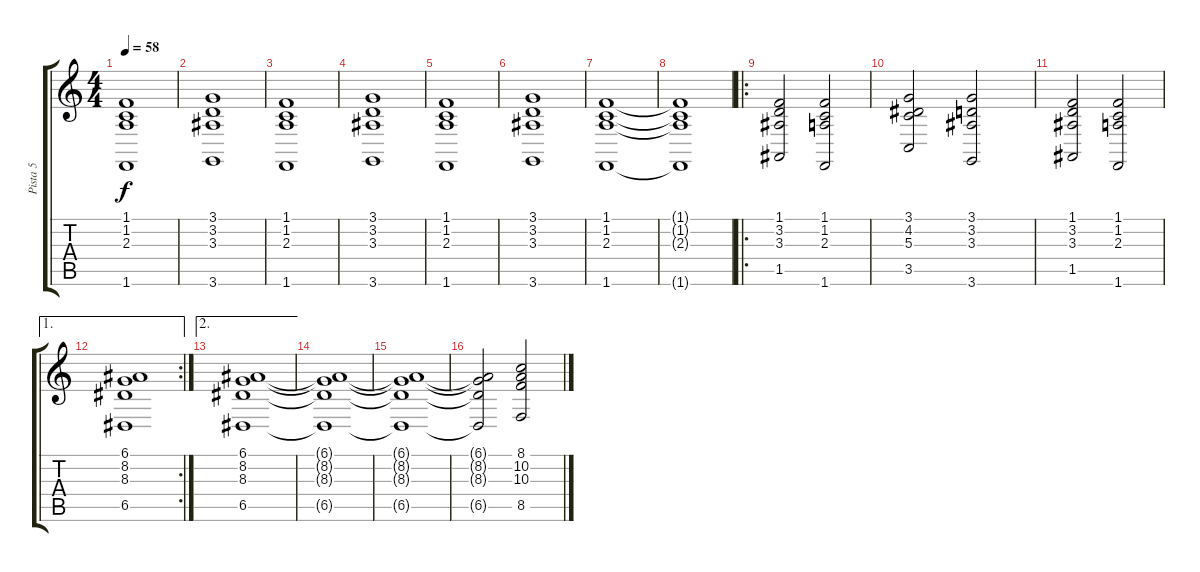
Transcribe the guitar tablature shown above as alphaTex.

\track ("Pista 5" "Pista 5") {instrument stringensemble1}
\staff {score tabs}
\tuning (E4 B3 G3 D3 A2 E2) {hide}
\ts (4 4)
\tempo 58
\clef g2
\ks c
(1.1 1.2 2.3 1.6).1{dy f} |
(3.1 3.2 3.3 3.6).1 |
(1.1 1.2 2.3 1.6).1 |
(3.1 3.2 3.3 3.6).1 |
(1.1 1.2 2.3 1.6).1 |
(3.1 3.2 3.3 3.6).1 |
(1.1 1.2 2.3 1.6).1 |
(1.1{t} 1.2{t} 2.3{t} 1.6{t}).1 |
\ro
(1.1 3.2 3.3 1.5).2 (1.1 1.2 2.3 1.6).2 |
(3.1 4.2 5.3 3.5).2 (3.1 3.2 3.3 3.6).2 |
(1.1 3.2 3.3 1.5).2 (1.1 1.2 2.3 1.6).2 |
\ae 1
\rc 2
(6.1 8.2 8.3 6.5).1 |
\ae 2
(6.1 8.2 8.3 6.5).1 |
(6.1{t} 8.2{t} 8.3{t} 6.5{t}).1 |
(6.1{t} 8.2{t} 8.3{t} 6.5{t}).1 |
(6.1{t} 8.2{t} 8.3{t} 6.5{t}).2 (8.1 10.2 10.3 8.5).2
